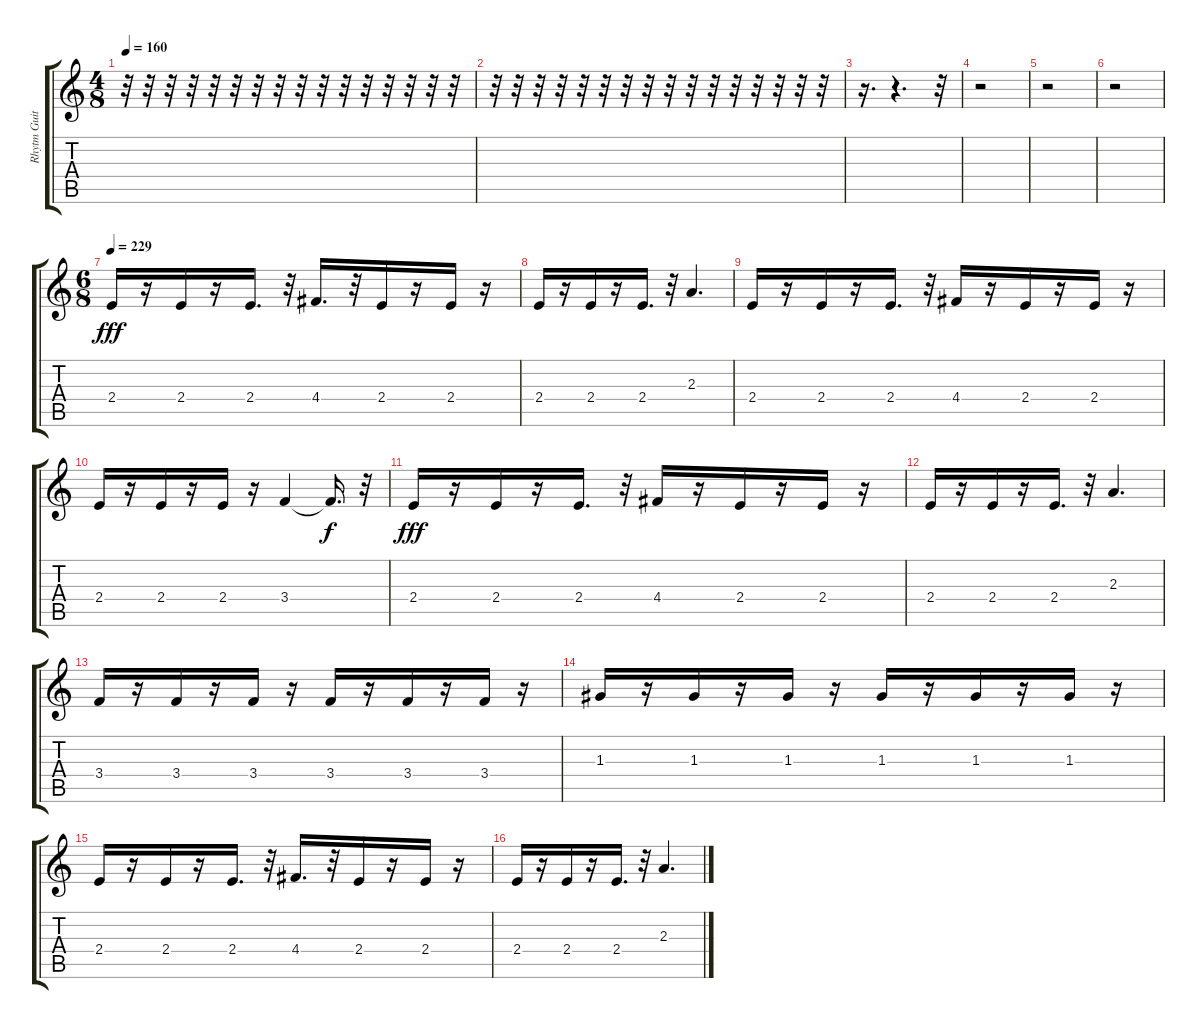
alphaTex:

\track ("Rhytm Guitar2" "Rhytm Guit") {instrument overdrivenguitar}
\staff {score tabs}
\tuning (E4 B3 G3 D3 A2 E2) {hide}
\ts (4 8)
\tempo 160
\clef g2
\ks c
r.32{dy fff} r.32 r.32 r.32 r.32 r.32 r.32 r.32 r.32 r.32 r.32 r.32 r.32 r.32 r.32 r.32 |
r.32 r.32 r.32 r.32 r.32 r.32 r.32 r.32 r.32 r.32 r.32 r.32 r.32 r.32 r.32 r.32 |
r.16{d} r.4{d} r.32 |
r.2 |
r.2 |
r.2 |
\ts (6 8)
\tempo 229
2.4.16 r.16 2.4.16 r.16 2.4.16{d} r.32 4.4.16{d} r.32 2.4.16 r.16 2.4.16 r.16 |
2.4.16 r.16 2.4.16 r.16 2.4.16{d} r.32 2.3.4{d} |
2.4.16 r.16 2.4.16 r.16 2.4.16{d} r.32 4.4.16 r.16 2.4.16 r.16 2.4.16 r.16 |
2.4.16 r.16 2.4.16 r.16 2.4.16 r.16 3.4.4 3.4{t}.16{d dy f} r.32 |
2.4.16{dy fff} r.16 2.4.16 r.16 2.4.16{d} r.32 4.4.16 r.16 2.4.16 r.16 2.4.16 r.16 |
2.4.16 r.16 2.4.16 r.16 2.4.16{d} r.32 2.3.4{d} |
3.4.16 r.16 3.4.16 r.16 3.4.16 r.16 3.4.16 r.16 3.4.16 r.16 3.4.16 r.16 |
1.3.16 r.16 1.3.16 r.16 1.3.16 r.16 1.3.16 r.16 1.3.16 r.16 1.3.16 r.16 |
2.4.16 r.16 2.4.16 r.16 2.4.16{d} r.32 4.4.16{d} r.32 2.4.16 r.16 2.4.16 r.16 |
2.4.16 r.16 2.4.16 r.16 2.4.16{d} r.32 2.3.4{d}
